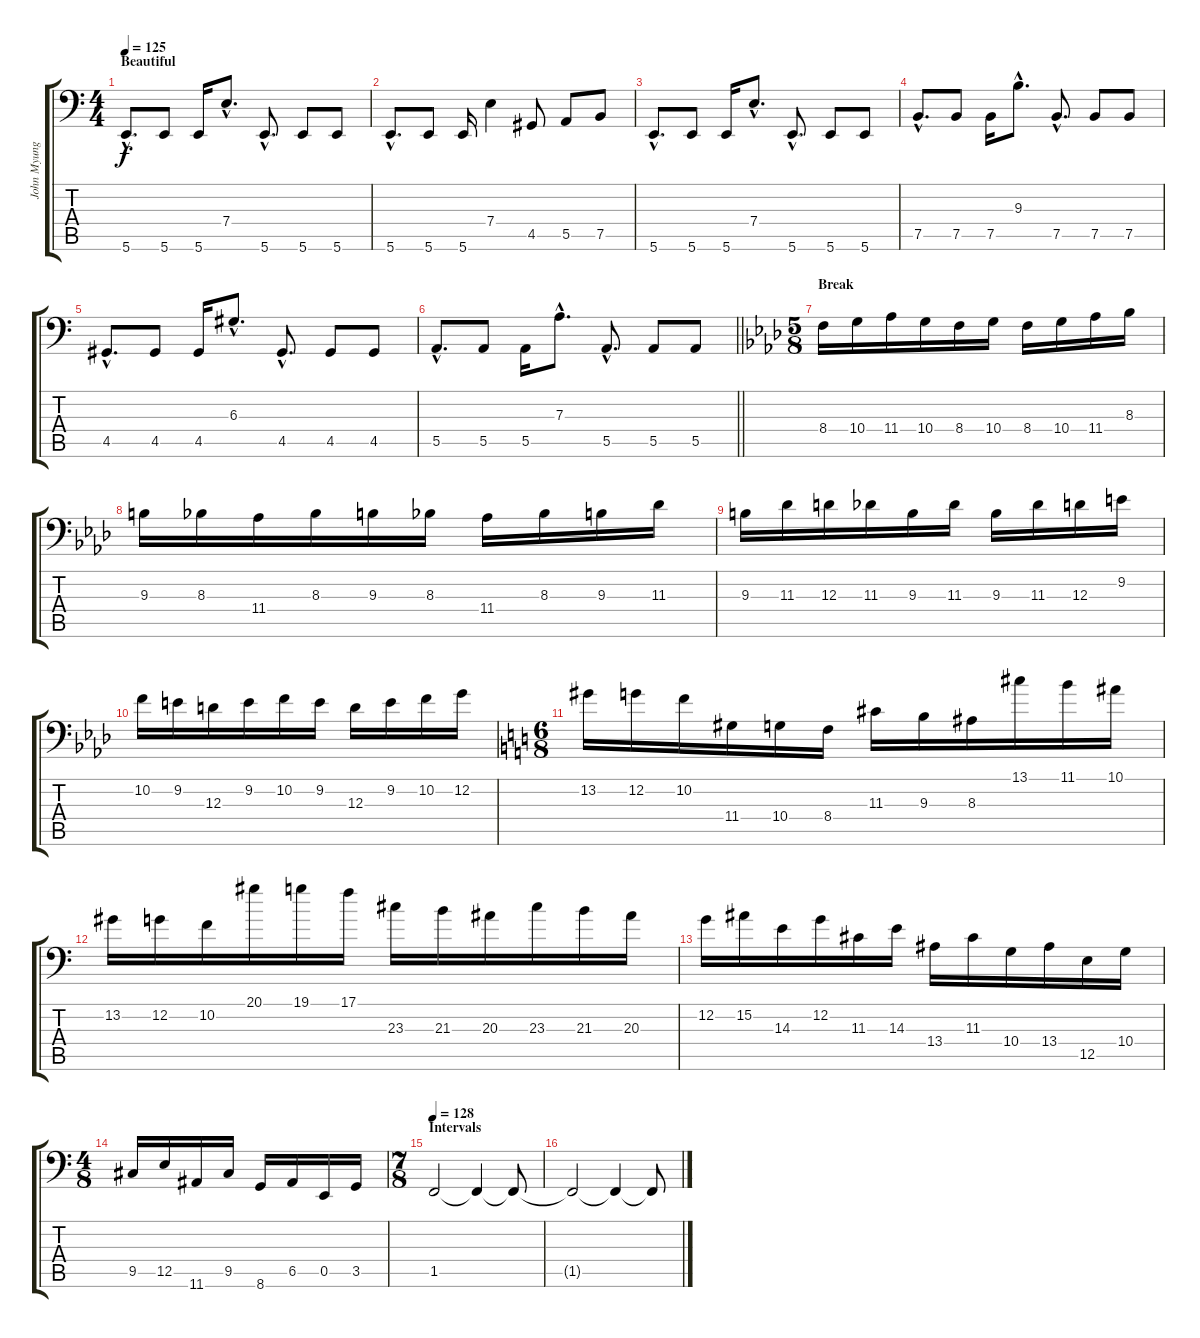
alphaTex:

\track ("John Myung" "John Myung") {instrument electricbassfinger}
\staff {score tabs}
\tuning (C3 G2 D2 A1 E1 B0) {hide}
\ts (4 4)
\section ("" "Beautiful")
\tempo 125
\clef f4
\ks c
5.6{hac}.8{d dy f} 5.6.8 5.6.16 7.4{hac}.8{d} 5.6{hac}.8{d} 5.6.8 5.6.8 |
5.6{hac}.8{d} 5.6.8 5.6.16 7.4.4 4.5.8 5.5.8 7.5.8 |
5.6{hac}.8{d} 5.6.8 5.6.16 7.4{hac}.8{d} 5.6{hac}.8{d} 5.6.8 5.6.8 |
7.5{hac}.8{d} 7.5.8 7.5.16 9.3{hac}.8{d} 7.5{hac}.8{d} 7.5.8 7.5.8 |
4.5{hac}.8{d} 4.5.8 4.5.16 6.3{hac}.8{d} 4.5{hac}.8{d} 4.5.8 4.5.8 |
\barLineRight lightlight
5.5{hac}.8{d} 5.5.8 5.5.16 7.3{hac}.8{d} 5.5{hac}.8{d} 5.5.8 5.5.8 |
\ts (5 8)
\section ("" "Break")
\ks ab
8.4.16{volume 16 balance 8} 10.4.16 11.4.16 10.4.16 8.4.16 10.4.16 8.4.16 10.4.16 11.4.16 8.3.16 |
9.3.16 8.3.16 11.4.16 8.3.16 9.3.16 8.3.16 11.4.16 8.3.16 9.3.16 11.3.16 |
9.3.16 11.3.16 12.3.16 11.3.16 9.3.16 11.3.16 9.3.16 11.3.16 12.3.16 9.2.16 |
10.2.16 9.2.16 12.3.16 9.2.16 10.2.16 9.2.16 12.3.16 9.2.16 10.2.16 12.2.16 |
\ts (6 8)
\ks c
13.2.16 12.2.16 10.2.16 11.4.16 10.4.16 8.4.16 11.3.16 9.3.16 8.3.16 13.1.16 11.1.16 10.1.16 |
13.2.16 12.2.16 10.2.16 20.1.16 19.1.16 17.1.16 23.3.16 21.3.16 20.3.16 23.3.16 21.3.16 20.3.16 |
12.2.16 15.2.16 14.3.16 12.2.16 11.3.16 14.3.16 13.4.16 11.3.16 10.4.16 13.4.16 12.5.16 10.4.16 |
\ts (4 8)
9.5.16 12.5.16 11.6.16 9.5.16 8.6.16 6.5.16 0.5.16 3.5.16 |
\ts (7 8)
\section ("" "Intervals")
\tempo 128
1.5.2 1.5{t}.4 1.5{t}.8 |
1.5{t}.2 1.5{t}.4 1.5{t}.8
